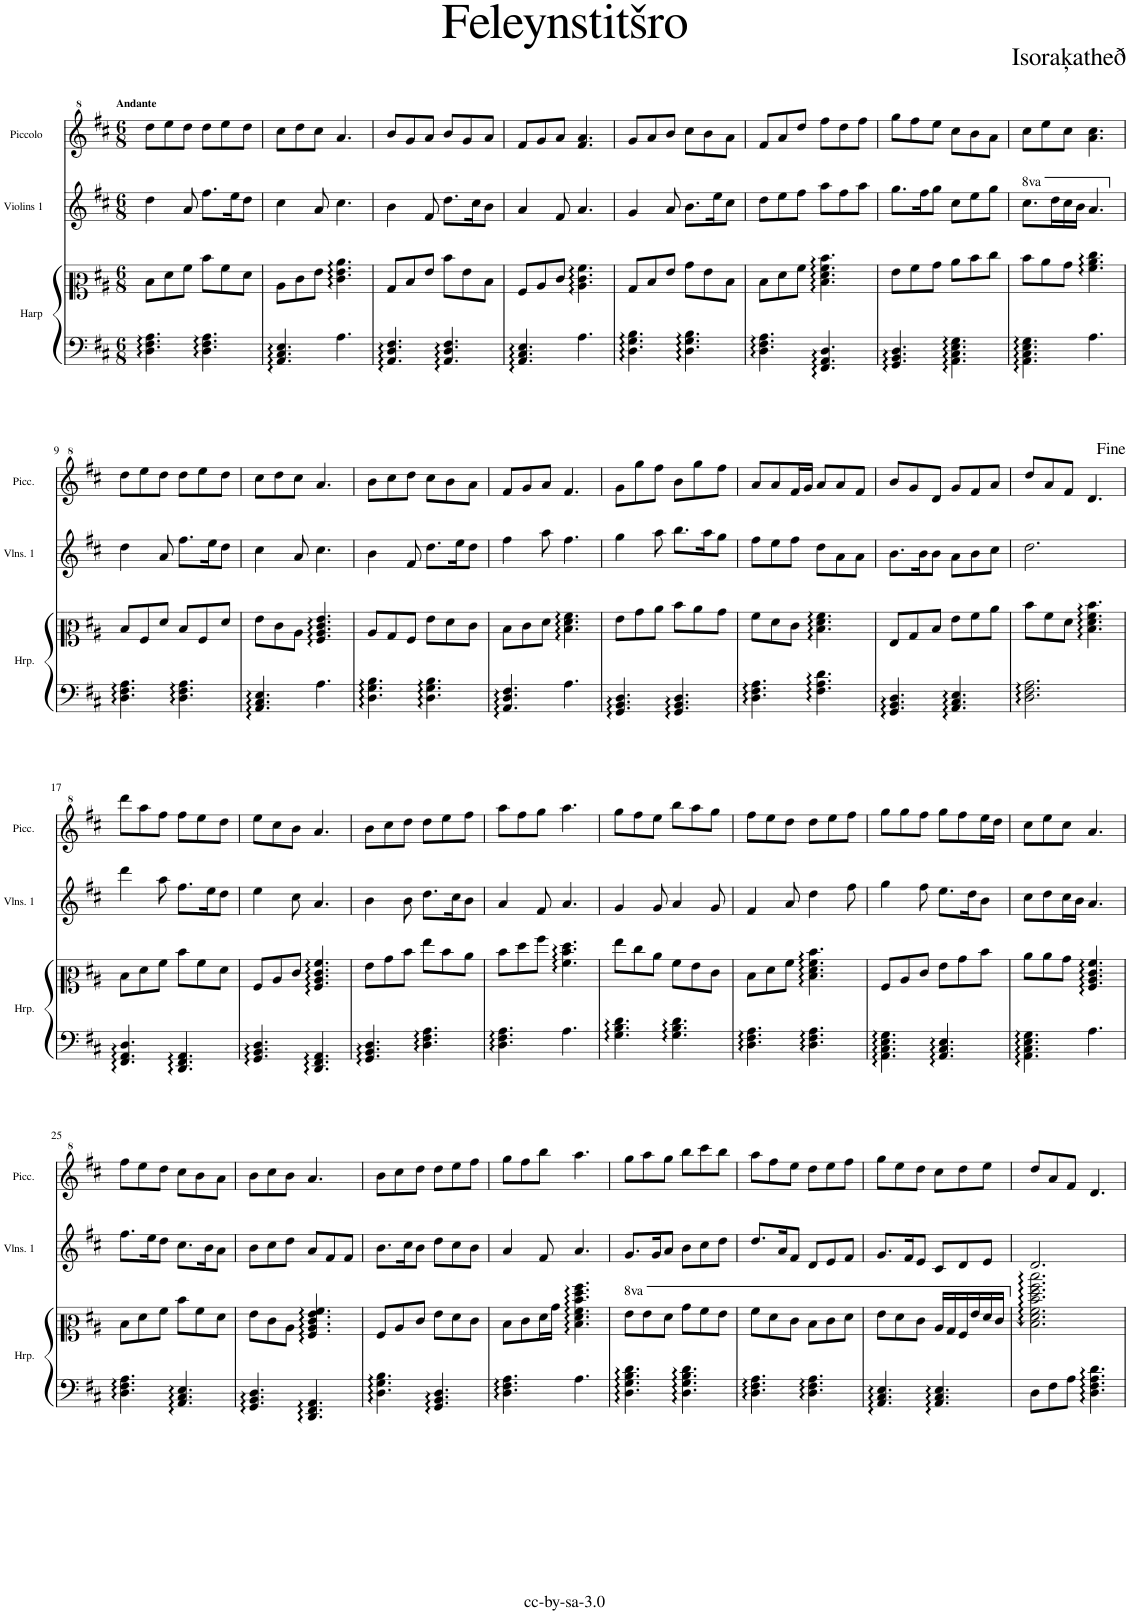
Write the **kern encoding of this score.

**kern	**kern	**kern	**kern
*part3	*part3	*part2	*part1
*staff4	*staff3	*staff2	*staff1
*I"Harp	*	*I"Violins 1	*I"Piccolo
*I'Hrp.	*	*I'Vlns. 1	*I'Picc.
*clefF4	*clefC2	*clefG2	*clefG^2
*	*	*	*Trd-7c-12
*k[f#c#]	*k[f#c#]	*k[f#c#]	*k[f#c#]
*M6/8	*M6/8	*M6/8	*M6/8
=1	=1	=1	=1
!	!	!	!LO:TX:a:B:t=Andante
4.D\ 4.F#\ 4.A\	8d\L	4dd\	8ddd\L
.	8f#\	.	8eee\
.	8a\J	8a/	8ddd\J
4.D\ 4.F#\ 4.A\	8dd\L	8.ff#\L	8ddd\L
.	8a\	.	8eee\
.	.	16ee\K	.
.	8f#\J	8dd\J	8ddd\J
=2	=2	=2	=2
4.AA/ 4.C#/ 4.E/	8c#\L	4cc#\	8ccc#\L
.	8e\	.	8ddd\
.	8g\J	8a/	8ccc#\J
4.A\	4.e\ 4.g\ 4.cc#\	4.cc#\	4.aa/
=3	=3	=3	=3
4.AA/ 4.D/ 4.F#/	8B/L	4b\	8bb/L
.	8d/	.	8gg/
.	8g/J	8f#/	8aa/J
4.AA/ 4.D/ 4.F#/	8dd\L	8.dd\L	8bb/L
.	8g\	.	8gg/
.	.	16cc#\K	.
.	8d\J	8b\J	8aa/J
=4	=4	=4	=4
4.AA/ 4.C#/ 4.E/	8A/L	4a/	8ff#/L
.	8c#/	.	8gg/
.	8e/J	8f#/	8aa/J
4.A\	4.c#\ 4.e\ 4.a\	4.a/	4.ff#/ 4.aa/
=5	=5	=5	=5
4.D\ 4.G\ 4.B\	8B/L	4g/	8gg/L
.	8d/	.	8aa/
.	8g/J	8a/	8bb/J
4.D\ 4.G\ 4.B\	8b\L	8.b\L	8ccc#\L
.	8g\	.	8bb\
.	.	16ee\K	.
.	8d\J	8cc#\J	8aa\J
=6	=6	=6	=6
4.D\ 4.F#\ 4.A\	8d\L	8dd\L	8ff#/L
.	8f#\	8ee\	8aa/
.	8a\J	8ff#\J	8ddd/J
4.FF#/ 4.AA/ 4.D/	4.d\ 4.f#\ 4.a\ 4.dd\	8aa\L	8fff#\L
.	.	8ff#\	8ddd\
.	.	8aa\J	8fff#\J
=7	=7	=7	=7
4.GG/ 4.BB/ 4.D/	8g\L	8.gg\L	8ggg\L
.	8a\	.	8fff#\
.	.	16ff#\K	.
.	8b\J	8gg\J	8eee\J
4.AA\ 4.C#\ 4.E\ 4.G\	8cc#\L	8cc#\L	8ccc#\L
.	8dd\	8ee\	8bb\
.	8ee\J	8gg\J	8aa\J
=8	=8	=8	=8
*	*	*8va	*
4.AA\ 4.C#\ 4.E\ 4.G\	8dd\L	8.ccc#\L	8ccc#\L
.	8cc#\	.	8eee\
.	.	16ddd\L	.
.	8b\J	16ccc#\	8ccc#\J
.	.	16bb\JJ	.
4.A\	4.a\ 4.cc#\ 4.ee\	4.aa/	4.aa\ 4.ccc#\
!!LO:LB:g=z
=9	=9	=9	=9
*	*	*X8va	*
4.D\ 4.F#\ 4.A\	8d/L	4dd\	8ddd\L
.	8A/	.	8eee\
.	8f#/J	8a/	8ddd\J
4.D\ 4.F#\ 4.A\	8d/L	8.ff#\L	8ddd\L
.	8A/	.	8eee\
.	.	16ee\K	.
.	8f#/J	8dd\J	8ddd\J
=10	=10	=10	=10
4.AA/ 4.C#/ 4.E/	8g\L	4cc#\	8ccc#\L
.	8e\	.	8ddd\
.	8c#\J	8a/	8ccc#\J
4.A\	4.A/ 4.c#/ 4.e/ 4.g/	4.cc#\	4.aa/
=11	=11	=11	=11
4.D\ 4.G\ 4.B\	8c#/L	4b\	8bb\L
.	8B/	.	8ccc#\
.	8A/J	8f#/	8ddd\J
4.D\ 4.G\ 4.B\	8g\L	8.dd\L	8ccc#\L
.	8f#\	.	8bb\
.	.	16ee\K	.
.	8e\J	8dd\J	8aa\J
=12	=12	=12	=12
4.AA/ 4.D/ 4.F#/	8d\L	4ff#\	8ff#/L
.	8e\	.	8gg/
.	8f#\J	8aa\	8aa/J
4.A\	4.d\ 4.f#\ 4.a\	4.ff#\	4.ff#/
=13	=13	=13	=13
4.GG/ 4.BB/ 4.D/	8g\L	4gg\	8gg\L
.	8b\	.	8ggg\
.	8cc#\J	8aa\	8fff#\J
4.GG/ 4.BB/ 4.D/	8dd\L	8.bb\L	8bb\L
.	8cc#\	.	8ggg\
.	.	16aa\K	.
.	8b\J	8gg\J	8fff#\J
=14	=14	=14	=14
4.D\ 4.F#\ 4.A\	8a\L	8ff#\L	8aa/L
.	8f#\	8ee\	8aa/
.	8e\J	8ff#\J	16ff#/L
.	.	.	16gg/JJ
4.F#\ 4.A\ 4.d\	4.d\ 4.f#\ 4.a\	8dd\L	8aa/L
.	.	8a\	8aa/
.	.	8a\J	8ff#/J
=15	=15	=15	=15
4.GG/ 4.BB/ 4.D/	8G/L	8.b\L	8bb/L
.	8B/	.	8gg/
.	.	16b\K	.
.	8d/J	8b\J	8dd/J
4.AA/ 4.C#/ 4.E/	8g\L	8a\L	8gg/L
.	8a\	8b\	8ff#/
.	8cc#\J	8cc#\J	8aa/J
=16	=16	=16	=16
2.D\ 2.F#\ 2.A\	8dd\L	2.dd\	8ddd/L
.	8a\	.	8aa/
.	8f#\J	.	8ff#/J
.	4.d\ 4.f#\ 4.a\ 4.dd\	.	4.dd/
!!LO:LB:g=z
=17	=17	=17	=17
4.FF#/ 4.AA/ 4.D/	8d\L	4ddd\	8dddd\L
.	8f#\	.	8aaa\
.	8a\J	8aa\	8fff#\J
4.DD/ 4.FF#/ 4.AA/	8dd\L	8.ff#\L	8fff#\L
.	8a\	.	8eee\
.	.	16ee\K	.
.	8f#\J	8dd\J	8ddd\J
=18	=18	=18	=18
4.GG/ 4.BB/ 4.D/	8A/L	4ee\	8eee\L
.	8c#/	.	8ccc#\
.	8e/J	8cc#\	8bb\J
4.DD/ 4.FF#/ 4.AA/	4.A/ 4.c#/ 4.e/ 4.a/	4.a/	4.aa/
=19	=19	=19	=19
4.GG/ 4.BB/ 4.D/	8g\L	4b\	8bb\L
.	8b\	.	8ccc#\
.	8dd\J	8b\	8ddd\J
4.D\ 4.F#\ 4.A\	8gg\L	8.dd\L	8ddd\L
.	8dd\	.	8eee\
.	.	16cc#\K	.
.	8cc#\J	8b\J	8fff#\J
=20	=20	=20	=20
4.D\ 4.F#\ 4.A\	8dd\L	4a/	8aaa\L
.	8ff#\	.	8fff#\
.	8aa\J	8f#/	8ggg\J
4.A\	4.a\ 4.dd\ 4.ff#\	4.a/	4.aaa\
=21	=21	=21	=21
4.G\ 4.B\ 4.d\	8gg\L	4g/	8ggg\L
.	8ee\	.	8fff#\
.	8cc#\J	8g/	8eee\J
4.G\ 4.B\ 4.d\	8a\L	4a/	8bbb\L
.	8g\	.	8aaa\
.	8e\J	8g/	8ggg\J
=22	=22	=22	=22
4.D\ 4.F#\ 4.A\	8d\L	4f#/	8fff#\L
.	8f#\	.	8eee\
.	8a\J	8a/	8ddd\J
4.D\ 4.F#\ 4.A\	4.d\ 4.f#\ 4.a\ 4.dd\	4dd\	8ddd\L
.	.	.	8eee\
.	.	8ff#\	8fff#\J
=23	=23	=23	=23
4.AA\ 4.C#\ 4.E\ 4.G\	8A/L	4gg\	8ggg\L
.	8c#/	.	8ggg\
.	8e/J	8ff#\	8fff#\J
4.AA/ 4.C#/ 4.E/	8g\L	8.ee\L	8ggg\L
.	8b\	.	8fff#\
.	.	16dd\K	.
.	8dd\J	8b\J	16eee\L
.	.	.	16ddd\JJ
=24	=24	=24	=24
4.AA\ 4.C#\ 4.E\ 4.G\	8cc#\L	8cc#\L	8ccc#\L
.	8cc#\	8dd\	8eee\
.	8b\J	16cc#\L	8ccc#\J
.	.	16b\JJ	.
4.A\	4.A/ 4.c#/ 4.e/ 4.a/	4.a/	4.aa/
!!LO:LB:g=z
=25	=25	=25	=25
4.D\ 4.F#\ 4.A\	8d\L	8.ff#\L	8fff#\L
.	8f#\	.	8eee\
.	.	16ee\K	.
.	8a\J	8dd\J	8ddd\J
4.AA/ 4.C#/ 4.E/	8dd\L	8.cc#\L	8ccc#\L
.	8a\	.	8bb\
.	.	16b\K	.
.	8f#\J	8a\J	8aa\J
=26	=26	=26	=26
4.GG/ 4.BB/ 4.D/	8g\L	8b\L	8bb\L
.	8e\	8cc#\	8ccc#\
.	8c#\J	8dd\J	8bb\J
4.DD/ 4.FF#/ 4.AA/	4.A/ 4.c#/ 4.e/ 4.g/ 4.a/	8a/L	4.aa/
.	.	8f#/	.
.	.	8f#/J	.
=27	=27	=27	=27
4.D\ 4.G\ 4.B\	8A/L	8.b\L	8bb\L
.	8c#/	.	8ccc#\
.	.	16cc#\K	.
.	8e/J	8b\J	8ddd\J
4.GG/ 4.BB/ 4.D/	8g\L	8dd\L	8ddd\L
.	8f#\	8cc#\	8eee\
.	8e\J	8b\J	8fff#\J
=28	=28	=28	=28
4.D\ 4.F#\ 4.A\	8d\L	4a/	8ggg\L
.	8e\	.	8fff#\
.	16f#\L	8f#/	8bbb\J
.	16b\JJ	.	.
4.A\	4.d\ 4.f#\ 4.a\ 4.dd\ 4.ff#\ 4.aa\	4.a/	4.aaa\
=29	=29	=29	=29
*	*8va	*	*
4.D\ 4.G\ 4.B\ 4.d\	8gg\L	8.g/L	8ggg\L
.	8gg\	.	8aaa\
.	.	16g/K	.
.	8ff#\J	8a/J	8ggg\J
4.D\ 4.G\ 4.B\ 4.d\	8bb\L	8b\L	8bbb\L
.	8aa\	8cc#\	8cccc#\
.	8gg\J	8dd\J	8bbb\J
=30	=30	=30	=30
4.D\ 4.F#\ 4.A\	8aa\L	8.dd/L	8aaa\L
.	8ff#\	.	8fff#\
.	.	16a/K	.
.	8ee\J	8f#/J	8eee\J
4.D\ 4.F#\ 4.A\	8dd\L	8d/L	8ddd\L
.	8ee\	8e/	8eee\
.	8ff#\J	8f#/J	8fff#\J
=31	=31	=31	=31
4.AA/ 4.C#/ 4.E/	8gg\L	8.g/L	8ggg\L
.	8ff#\	.	8eee\
.	.	16f#/K	.
.	8ee\J	8e/J	8ddd\J
4.AA/ 4.C#/ 4.E/	16cc#/LL	8c#/L	8ccc#\L
.	16b/	.	.
.	16a/	8d/	8ddd\
.	16gg/	.	.
.	16ff#/	8e/J	8eee\J
.	16ee/JJ	.	.
=32	=32	=32	=32
*	*X8va	*	*
8D\L	2.d\ 2.f#\ 2.a\ 2.dd\ 2.ff#\ 2.aa\ 2.ddd\	2.d/	8ddd/L
8F#\	.	.	8aa/
8A\J	.	.	8ff#/J
4.D\ 4.F#\ 4.A\ 4.d\	.	.	4.dd/
=	=	=	=
*-	*-	*-	*-
